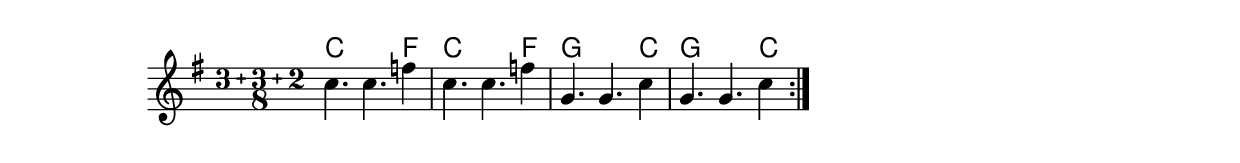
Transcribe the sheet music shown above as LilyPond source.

\version "2.22"


harmonies = \chordmode {
  \set majorSevenSymbol = \markup { maj7 }

  % line 1
  c2. f4
  c2. f4
  g2. c4
  g2. c4


}

rhythms = \relative c' {
  \compoundMeter #'((3 3 2 8))
  \clef treble
  \key g \major
  % verse
  \repeat volta 2 {
    c'4. 4. f4
    c4. 4. f4
    g,4. 4. c4
    g4. 4. c4
  }
}

<<
  \new ChordNames \harmonies
  \new Staff \rhythms
>>